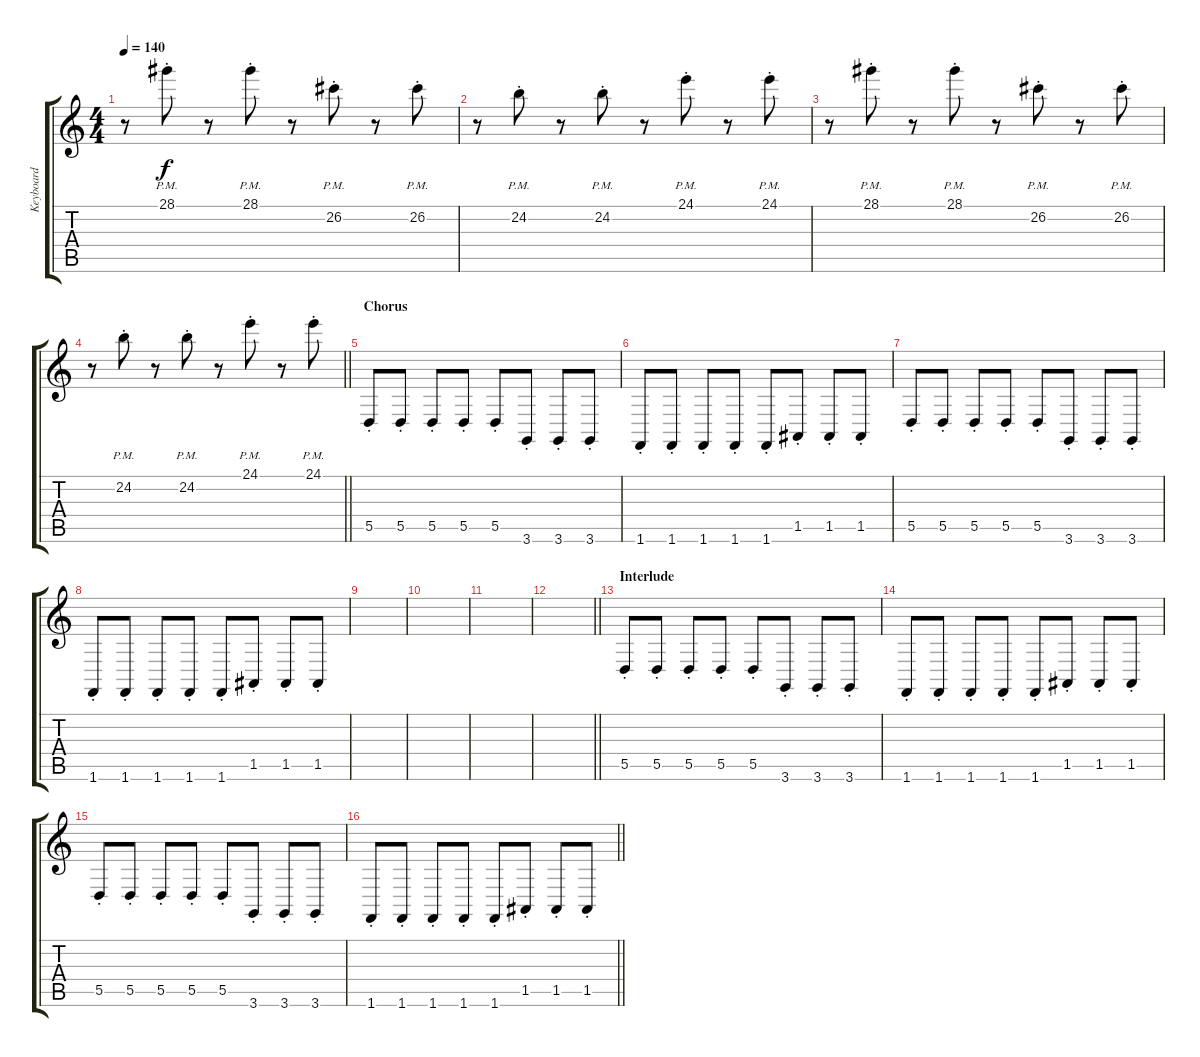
\track ("Keyboard" "Keyboard") {instrument lead1square}
\staff {score tabs}
\tuning (E4 B3 G3 D3 A2 E2) {hide}
\ts (4 4)
\tempo 140
\clef g2
\ks c
r.8{dy f} 28.1{pm st}.8 r.8 28.1{pm st}.8 r.8 26.2{pm st}.8 r.8 26.2{pm st}.8 |
r.8 24.2{pm st}.8 r.8 24.2{pm st}.8 r.8 24.1{pm st}.8 r.8 24.1{pm st}.8 |
r.8 28.1{pm st}.8 r.8 28.1{pm st}.8 r.8 26.2{pm st}.8 r.8 26.2{pm st}.8 |
\barLineRight lightlight
r.8 24.2{pm st}.8 r.8 24.2{pm st}.8 r.8 24.1{pm st}.8 r.8 24.1{pm st}.8 |
\section ("" "Chorus")
5.5{st}.8 5.5{st}.8 5.5{st}.8 5.5{st}.8 5.5{st}.8 3.6{st}.8 3.6{st}.8 3.6{st}.8 |
1.6{st}.8 1.6{st}.8 1.6{st}.8 1.6{st}.8 1.6{st}.8 1.5{st}.8 1.5{st}.8 1.5{st}.8 |
5.5{st}.8 5.5{st}.8 5.5{st}.8 5.5{st}.8 5.5{st}.8 3.6{st}.8 3.6{st}.8 3.6{st}.8 |
1.6{st}.8 1.6{st}.8 1.6{st}.8 1.6{st}.8 1.6{st}.8 1.5{st}.8 1.5{st}.8 1.5{st}.8 |
|
|
|
\barLineRight lightlight
|
\section ("" "Interlude")
5.5{st}.8 5.5{st}.8 5.5{st}.8 5.5{st}.8 5.5{st}.8 3.6{st}.8 3.6{st}.8 3.6{st}.8 |
1.6{st}.8 1.6{st}.8 1.6{st}.8 1.6{st}.8 1.6{st}.8 1.5{st}.8 1.5{st}.8 1.5{st}.8 |
5.5{st}.8 5.5{st}.8 5.5{st}.8 5.5{st}.8 5.5{st}.8 3.6{st}.8 3.6{st}.8 3.6{st}.8 |
\barLineRight lightlight
1.6{st}.8 1.6{st}.8 1.6{st}.8 1.6{st}.8 1.6{st}.8 1.5{st}.8 1.5{st}.8 1.5{st}.8
